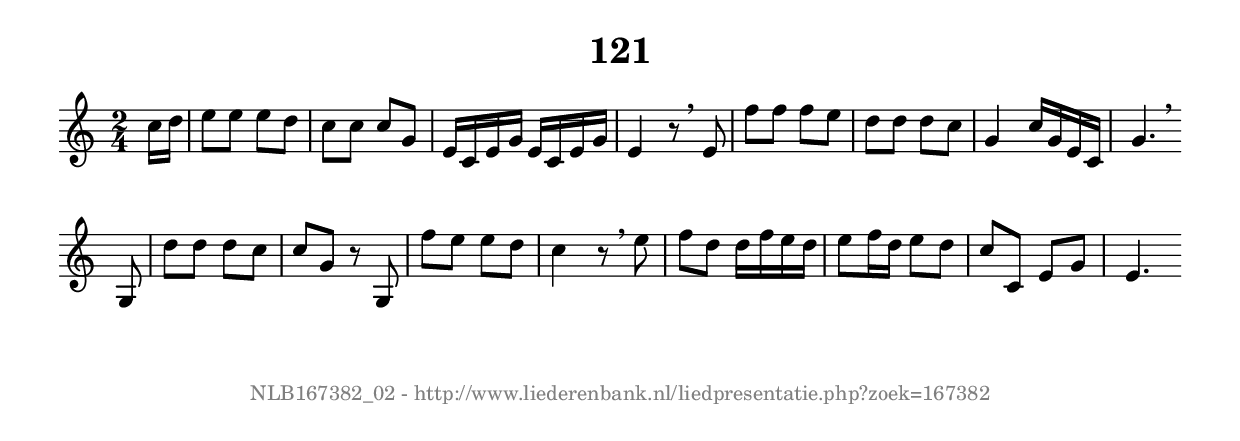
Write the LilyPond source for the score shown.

%
% produced by wce2krn 1.64 (7 June 2014)
%
\version"2.16"
#(append! paper-alist '(("long" . (cons (* 210 mm) (* 2000 mm)))))
#(set-default-paper-size "long")
sb = {\breathe}
mBreak = {\breathe }
bBreak = {\breathe }
x = {\once\override NoteHead #'style = #'cross }
gl=\glissando
itime={\override Staff.TimeSignature #'stencil = ##f }
ficta = {\once\set suggestAccidentals = ##t}
fine = {\once\override Score.RehearsalMark #'self-alignment-X = #1 \mark \markup {\italic{Fine}}}
dc = {\once\override Score.RehearsalMark #'self-alignment-X = #1 \mark \markup {\italic{D.C.}}}
dcf = {\once\override Score.RehearsalMark #'self-alignment-X = #1 \mark \markup {\italic{D.C. al Fine}}}
dcc = {\once\override Score.RehearsalMark #'self-alignment-X = #1 \mark \markup {\italic{D.C. al Coda}}}
ds = {\once\override Score.RehearsalMark #'self-alignment-X = #1 \mark \markup {\italic{D.S.}}}
dsf = {\once\override Score.RehearsalMark #'self-alignment-X = #1 \mark \markup {\italic{D.S. al Fine}}}
dsc = {\once\override Score.RehearsalMark #'self-alignment-X = #1 \mark \markup {\italic{D.S. al Coda}}}
pv = {\set Score.repeatCommands = #'((volta "1"))}
sv = {\set Score.repeatCommands = #'((volta "2"))}
tv = {\set Score.repeatCommands = #'((volta "3"))}
qv = {\set Score.repeatCommands = #'((volta "4"))}
xv = {\set Score.repeatCommands = #'((volta #f))}
\header{ tagline = ""
title = "121"
}
\score {{
\key c \major
\relative g'
{
\set melismaBusyProperties = #'()
\partial 32*4
\time 2/4
\tempo 4=120
\override Score.MetronomeMark #'transparent = ##t
\override Score.RehearsalMark #'break-visibility = #(vector #t #t #f)
c16 d e8 e e d c c c g e16 c e g e c e g e4 r8 \sb e f' f f e d d d c g4 c16 g e c g'4. \bar ":|:" \bBreak
g,8 d'' d d c c g r g, f'' e e d c4 r8 \sb e f d d16 f e d e8 f16 d e8 d c c, e g e4. \bar ":|"
 }}
 \midi { }
 \layout {
            indent = 0.0\cm
}
}
\markup { \vspace #0 } \markup { \with-color #grey \fill-line { \center-column { \smaller "NLB167382_02 - http://www.liederenbank.nl/liedpresentatie.php?zoek=167382" } } }
